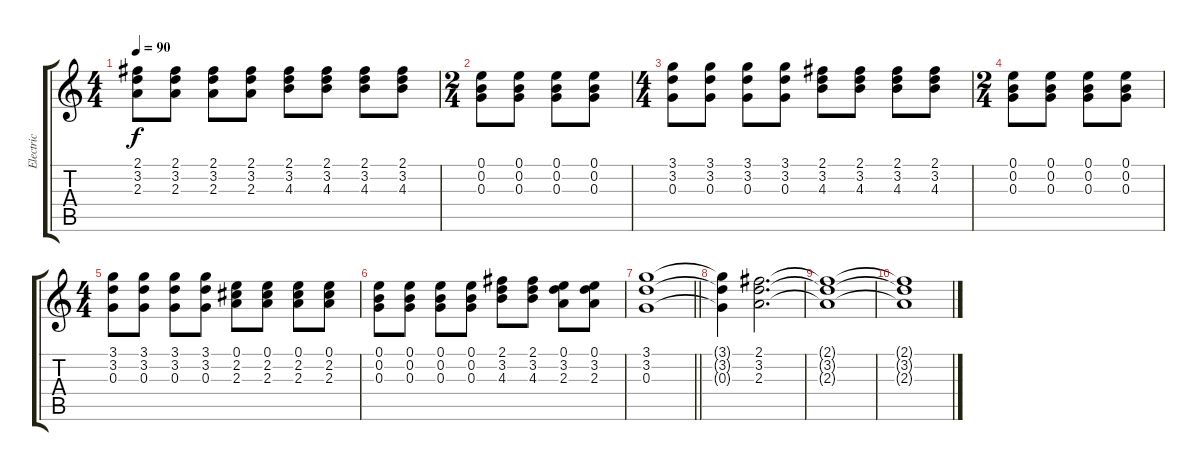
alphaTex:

\track ("Electric" "Electric") {instrument distortionguitar}
\staff {score tabs}
\tuning (E4 B3 G3 D3 A2 E2) {hide}
\ts (4 4)
\tempo 90
\clef g2
\ks c
(2.1 3.2 2.3).8{dy f} (2.1 3.2 2.3).8 (2.1 3.2 2.3).8 (2.1 3.2 2.3).8 (2.1 3.2 4.3).8 (2.1 3.2 4.3).8 (2.1 3.2 4.3).8 (2.1 3.2 4.3).8 |
\ts (2 4)
(0.1 0.2 0.3).8 (0.1 0.2 0.3).8 (0.1 0.2 0.3).8 (0.1 0.2 0.3).8 |
\ts (4 4)
(3.1 3.2 0.3).8 (3.1 3.2 0.3).8 (3.1 3.2 0.3).8 (3.1 3.2 0.3).8 (2.1 3.2 4.3).8 (2.1 3.2 4.3).8 (2.1 3.2 4.3).8 (2.1 3.2 4.3).8 |
\ts (2 4)
(0.1 0.2 0.3).8 (0.1 0.2 0.3).8 (0.1 0.2 0.3).8 (0.1 0.2 0.3).8 |
\ts (4 4)
(3.1 3.2 0.3).8 (3.1 3.2 0.3).8 (3.1 3.2 0.3).8 (3.1 3.2 0.3).8 (0.1 2.2 2.3).8 (0.1 2.2 2.3).8 (0.1 2.2 2.3).8 (0.1 2.2 2.3).8 |
(0.1 0.2 0.3).8 (0.1 0.2 0.3).8 (0.1 0.2 0.3).8 (0.1 0.2 0.3).8 (2.1 3.2 4.3).8 (2.1 3.2 4.3).8 (0.1 3.2 2.3).8 (0.1 3.2 2.3).8 |
\barLineRight lightlight
(3.1 3.2 0.3).1 |
(3.1{t} 3.2{t} 0.3{t}).4 (2.1 3.2 2.3).2{d} |
(2.1{t} 3.2{t} 2.3{t}).1 |
(2.1{t} 3.2{t} 2.3{t}).1
